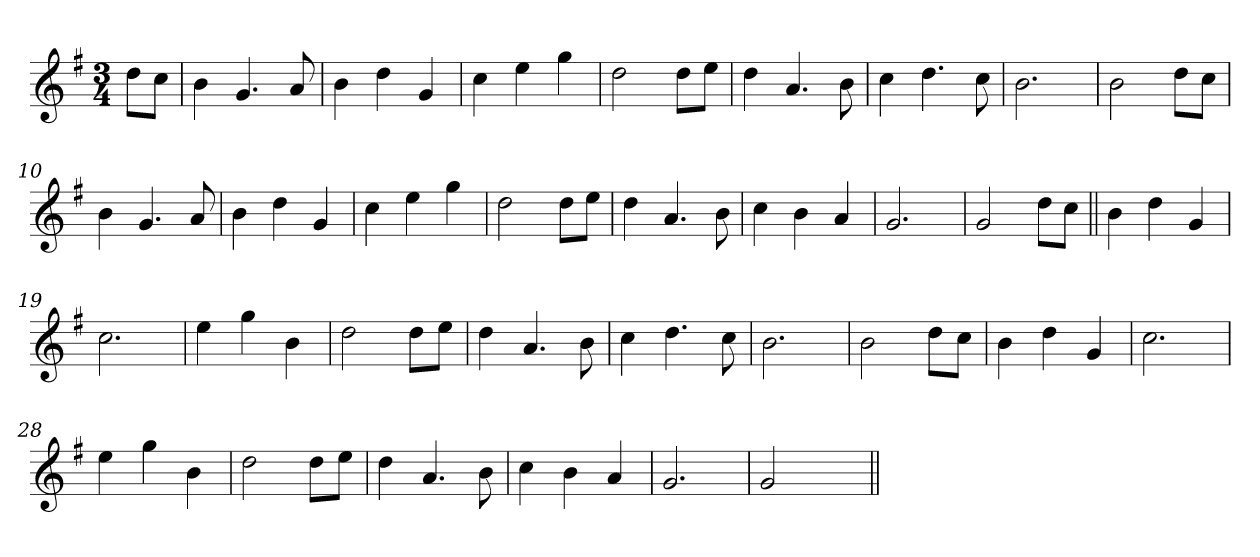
**kern
*part1
*staff1
*clefG2
*k[f#]
*G:
*M3/4
=1
8dd\L
8cc\J
=2
4b\
4.g/
8a/
=3
4b\
4dd\
4g/
=4
4cc\
4ee\
4gg\
=5
2dd\
8dd\L
8ee\J
=6
4dd\
4.a/
8b\
=7
4cc\
4.dd\
8cc\
=8
2.b\
=9
2b\
8dd\L
8cc\J
=10
4b\
4.g/
8a/
!!LO:LB:g=z
=11
4b\
4dd\
4g/
=12
4cc\
4ee\
4gg\
=13
2dd\
8dd\L
8ee\J
=14
4dd\
4.a/
8b\
=15
4cc\
4b\
4a/
=16
2.g/
=17
2g/
8dd\L
8cc\J
=18||
4b\
4dd\
4g/
=19
2.cc\
=20
4ee\
4gg\
4b\
=21
2dd\
8dd\L
8ee\J
!!LO:LB:g=z
=22
4dd\
4.a/
8b\
=23
4cc\
4.dd\
8cc\
=24
2.b\
=25
2b\
8dd\L
8cc\J
=26
4b\
4dd\
4g/
=27
2.cc\
=28
4ee\
4gg\
4b\
=29
2dd\
8dd\L
8ee\J
=30
4dd\
4.a/
8b\
=31
4cc\
4b\
4a/
=32
2.g/
=33
2g/
4ryy
=||
*-
